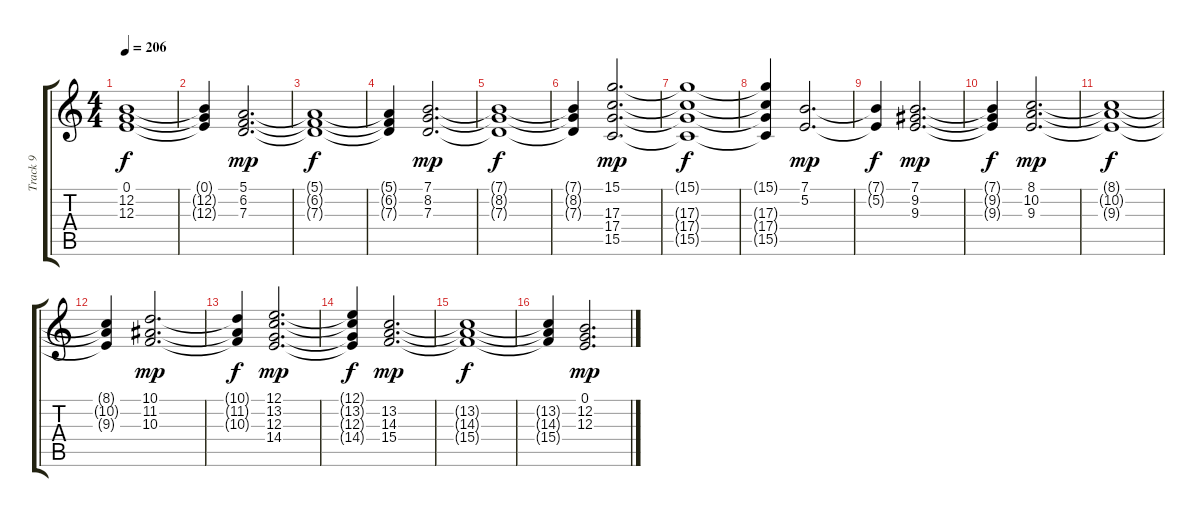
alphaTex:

\track ("Track 9" "Track 9") {instrument pad2warm}
\staff {score tabs}
\tuning (E4 B3 G3 D3 A2 E2) {hide}
\ts (4 4)
\tempo 206
\clef g2
\ks c
(0.1{t} 12.2{t} 12.3{t}).1{dy f} |
(0.1{t} 12.2{t} 12.3{t}).4 (5.1 6.2 7.3).2{d dy mp} |
(5.1{t} 6.2{t} 7.3{t}).1{dy f} |
(5.1{t} 6.2{t} 7.3{t}).4 (7.1 8.2 7.3).2{d dy mp} |
(7.1{t} 8.2{t} 7.3{t}).1{dy f} |
(7.1{t} 8.2{t} 7.3{t}).4 (15.1 17.3 17.4 15.5).2{d dy mp} |
(15.1{t} 17.3{t} 17.4{t} 15.5{t}).1{dy f} |
(15.1{t} 17.3{t} 17.4{t} 15.5{t}).4 (7.1 5.2).2{d dy mp} |
(7.1{t} 5.2{t}).4{dy f} (7.1 9.2 9.3).2{d dy mp} |
(7.1{t} 9.2{t} 9.3{t}).4{dy f} (8.1 10.2 9.3).2{d dy mp} |
(8.1{t} 10.2{t} 9.3{t}).1{dy f} |
(8.1{t} 10.2{t} 9.3{t}).4 (10.1 11.2 10.3).2{d dy mp} |
(10.1{t} 11.2{t} 10.3{t}).4{dy f} (12.1 13.2 12.3 14.4).2{d dy mp} |
(12.1{t} 13.2{t} 12.3{t} 14.4{t}).4{dy f} (13.2 14.3 15.4).2{d dy mp} |
(13.2{t} 14.3{t} 15.4{t}).1{dy f} |
(13.2{t} 14.3{t} 15.4{t}).4 (0.1 12.2 12.3).2{d dy mp}
